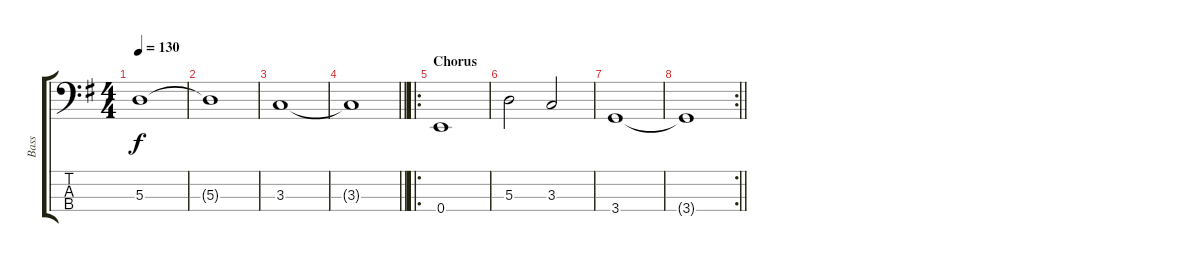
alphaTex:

\track ("Bass" "Bass") {instrument electricbassfinger}
\staff {score tabs}
\tuning (G2 D2 A1 E1) {hide}
\ts (4 4)
\tempo 130
\clef f4
\ks eminor
5.3.1{dy f} |
5.3{t}.1 |
3.3.1 |
\barLineRight lightlight
3.3{t}.1 |
\ro
\section ("" "Chorus")
0.4.1 |
5.3.2 3.3.2 |
3.4.1 |
\rc 2
\barLineRight lightlight
3.4{t}.1
